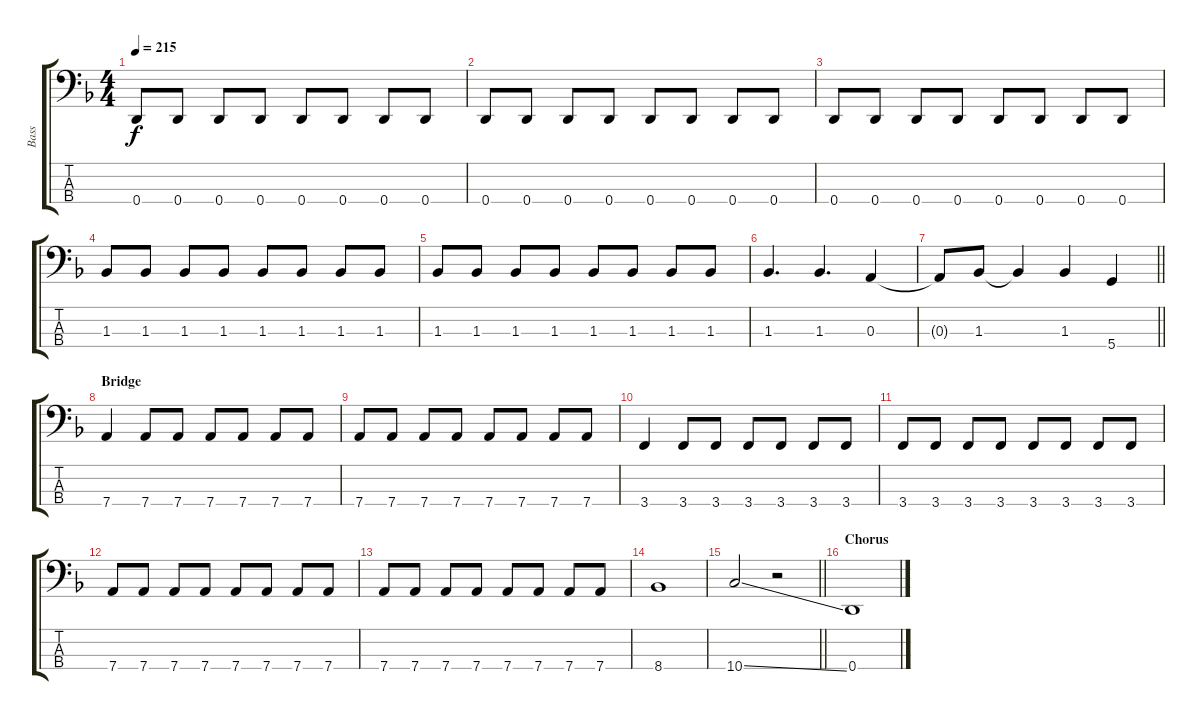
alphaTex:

\track ("Bass" "Bass") {instrument electricbassfinger}
\staff {score tabs}
\tuning (G2 D2 A1 D1) {hide}
\ts (4 4)
\tempo 215
\clef f4
\ks f
0.4.8{dy f} 0.4.8 0.4.8 0.4.8 0.4.8 0.4.8 0.4.8 0.4.8 |
0.4.8 0.4.8 0.4.8 0.4.8 0.4.8 0.4.8 0.4.8 0.4.8 |
0.4.8 0.4.8 0.4.8 0.4.8 0.4.8 0.4.8 0.4.8 0.4.8 |
1.3.8 1.3.8 1.3.8 1.3.8 1.3.8 1.3.8 1.3.8 1.3.8 |
1.3.8 1.3.8 1.3.8 1.3.8 1.3.8 1.3.8 1.3.8 1.3.8 |
1.3.4{d} 1.3.4{d} 0.3.4 |
\barLineRight lightlight
0.3{t}.8 1.3.8 1.3{t}.4 1.3.4 5.4.4 |
\section ("" "Bridge")
7.4.4 7.4.8 7.4.8 7.4.8 7.4.8 7.4.8 7.4.8 |
7.4.8 7.4.8 7.4.8 7.4.8 7.4.8 7.4.8 7.4.8 7.4.8 |
3.4.4 3.4.8 3.4.8 3.4.8 3.4.8 3.4.8 3.4.8 |
3.4.8 3.4.8 3.4.8 3.4.8 3.4.8 3.4.8 3.4.8 3.4.8 |
7.4.8 7.4.8 7.4.8 7.4.8 7.4.8 7.4.8 7.4.8 7.4.8 |
7.4.8 7.4.8 7.4.8 7.4.8 7.4.8 7.4.8 7.4.8 7.4.8 |
8.4.1 |
\barLineRight lightlight
10.4{ss}.2 r.2 |
\section ("" "Chorus")
0.4.1
